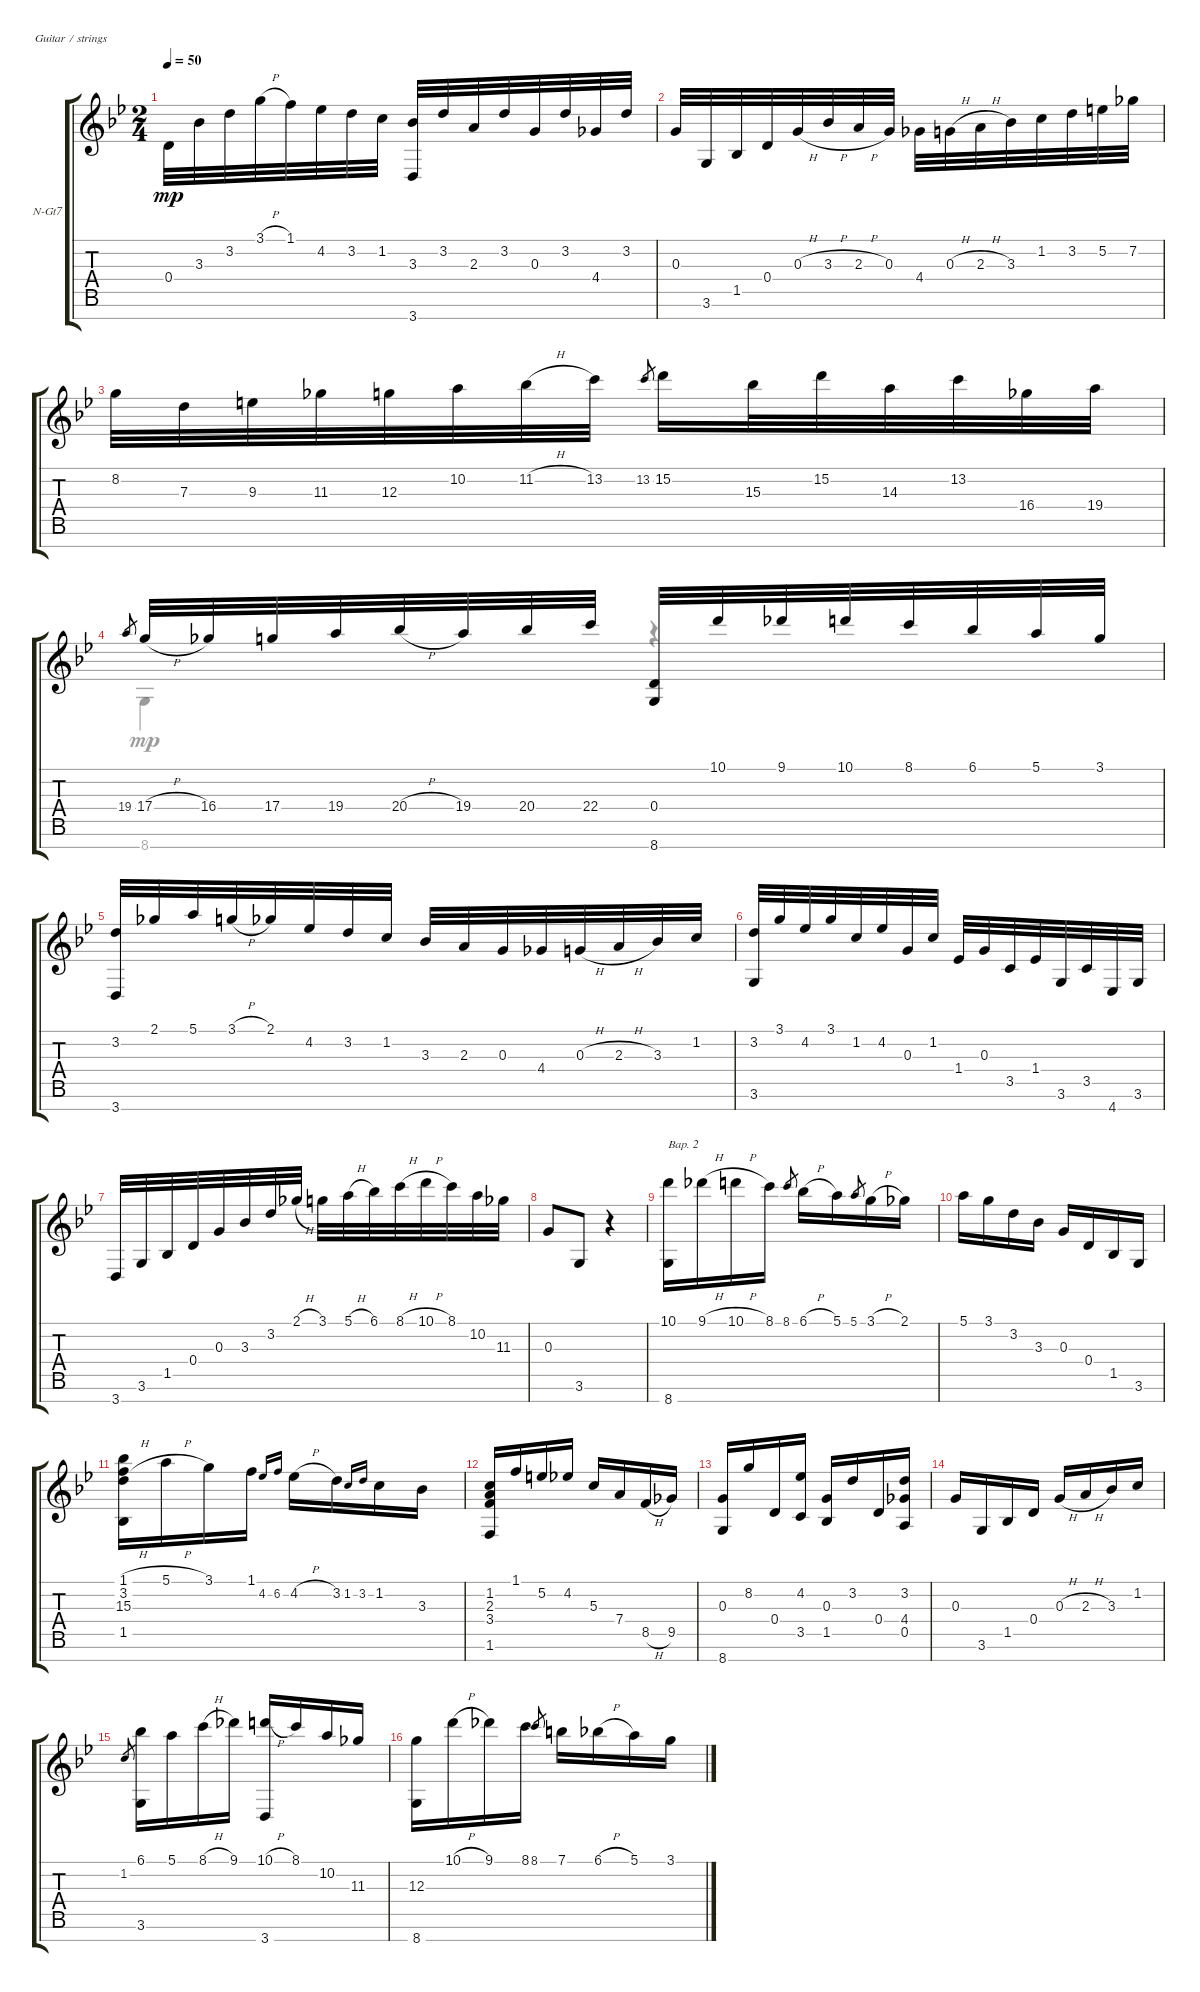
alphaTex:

\defaultSystemsLayout 4
\bracketExtendMode groupsimilarinstruments
\firstSystemTrackNameOrientation horizontal
\otherSystemsTrackNameOrientation horizontal
\track ("Nylon Guitar" "N-Gt7") {instrument acousticguitarnylon}
\staff {score tabs}
\tuning (E4 B3 G3 D3 A2 E2 B1)
\voice
\ts (2 4)
\tempo 50
\clef g2
\ks bb
0.4.32{dy mp} 3.3.32 3.2.32 3.1{h}.32 1.1.32 4.2.32 3.2.32 1.2.32 (3.3 3.7).32 3.2.32 2.3.32 3.2.32 0.3.32 3.2.32 4.4.32 3.2.32 |
0.3.32 3.6.32 1.5.32 0.4.32 0.3{h}.32 3.3{h}.32 2.3{h}.32 0.3.32 4.4.32 0.3{h}.32 2.3{h}.32 3.3.32 1.2.32 3.2.32 5.2.32 7.2.32 |
8.2.32 7.3.32 9.3.32 11.3.32 12.3.32 10.2.32 11.2{h}.32 13.2.32 13.2.8{gr} 15.2.16 15.3.32 15.2.32 14.3.32 13.2.32 16.4.32 19.4.32 |
19.4.8{gr} 17.4{h}.32 16.4.32 17.4.32 19.4.32 20.4{h}.32 19.4.32 20.4.32 22.4.32 (0.4 8.7).32 10.1.32 9.1.32 10.1.32 8.1.32 6.1.32 5.1.32 3.1.32 |
(3.2 3.7).32 2.1.32 5.1.32 3.1{h}.32 2.1.32 4.2.32 3.2.32 1.2.32 3.3.32 2.3.32 0.3.32 4.4.32 0.3{h}.32 2.3{h}.32 3.3.32 1.2.32 |
(3.2 3.6).32 3.1.32 4.2.32 3.1.32 1.2.32 4.2.32 0.3.32 1.2.32 1.4.32 0.3.32 3.5.32 1.4.32 3.6.32 3.5.32 4.7.32 3.6.32 |
3.7.32 3.6.32 1.5.32 0.4.32 0.3.32 3.3.32 3.2.32 2.1{h}.32 3.1.32 5.1{h}.32 6.1.32 8.1{h}.32 10.1{h}.32 8.1.32 10.2.32 11.3.32 |
0.3.8 3.6.8 r.4 |
(10.1 8.7).16{txt "Вар. 2"} 9.1{h}.16 10.1{h}.16 8.1.16 8.1.8{gr} 6.1{h}.16 5.1.16 5.1.8{gr} 3.1{h}.16 2.1.16 |
5.1.16 3.1.16 3.2.16 3.3.16 0.3.16 0.4.16 1.5.16 3.6.16 |
(1.5 3.2 1.1{h} 15.3).16 5.1{h}.16 3.1.16 1.1.16 4.2.16{gr onbeat} 6.2.16{gr onbeat} 4.2{h}.16 3.2.16 1.2.16{gr onbeat} 3.2.16{gr onbeat} 1.2.16 3.3.16 |
(1.2 2.3 3.4 1.6).16 1.1.16 5.2.16 4.2.16 5.3.16 7.4.16 8.5{h}.16 9.5.16 |
(0.3 8.7).16 8.2.16 0.4.16 (3.5 4.2).16 (0.3 1.5).16 3.2.16 0.4.16 (4.4 3.2 0.5).16 |
0.3.16 3.6.16 1.5.16 0.4.16 0.3{h}.16 2.3{h}.16 3.3.16 1.2.16 |
1.2.8{gr} (6.1 3.6).16 5.1.16 8.1{h}.16 9.1.16 (10.1{h} 3.7).16 8.1.16 10.2.16 11.3.16 |
(12.3 8.7).16 10.1{h}.16 9.1.16 8.1.16 8.1.8{gr} 7.1.16 6.1{h}.16 5.1.16 3.1.16
\voice
\clef g2
\ottava regular
\simile none
\ks bb
|
|
|
8.7.4 r.4 |
|
|
|
|
|
|
|
|
|
|
|
